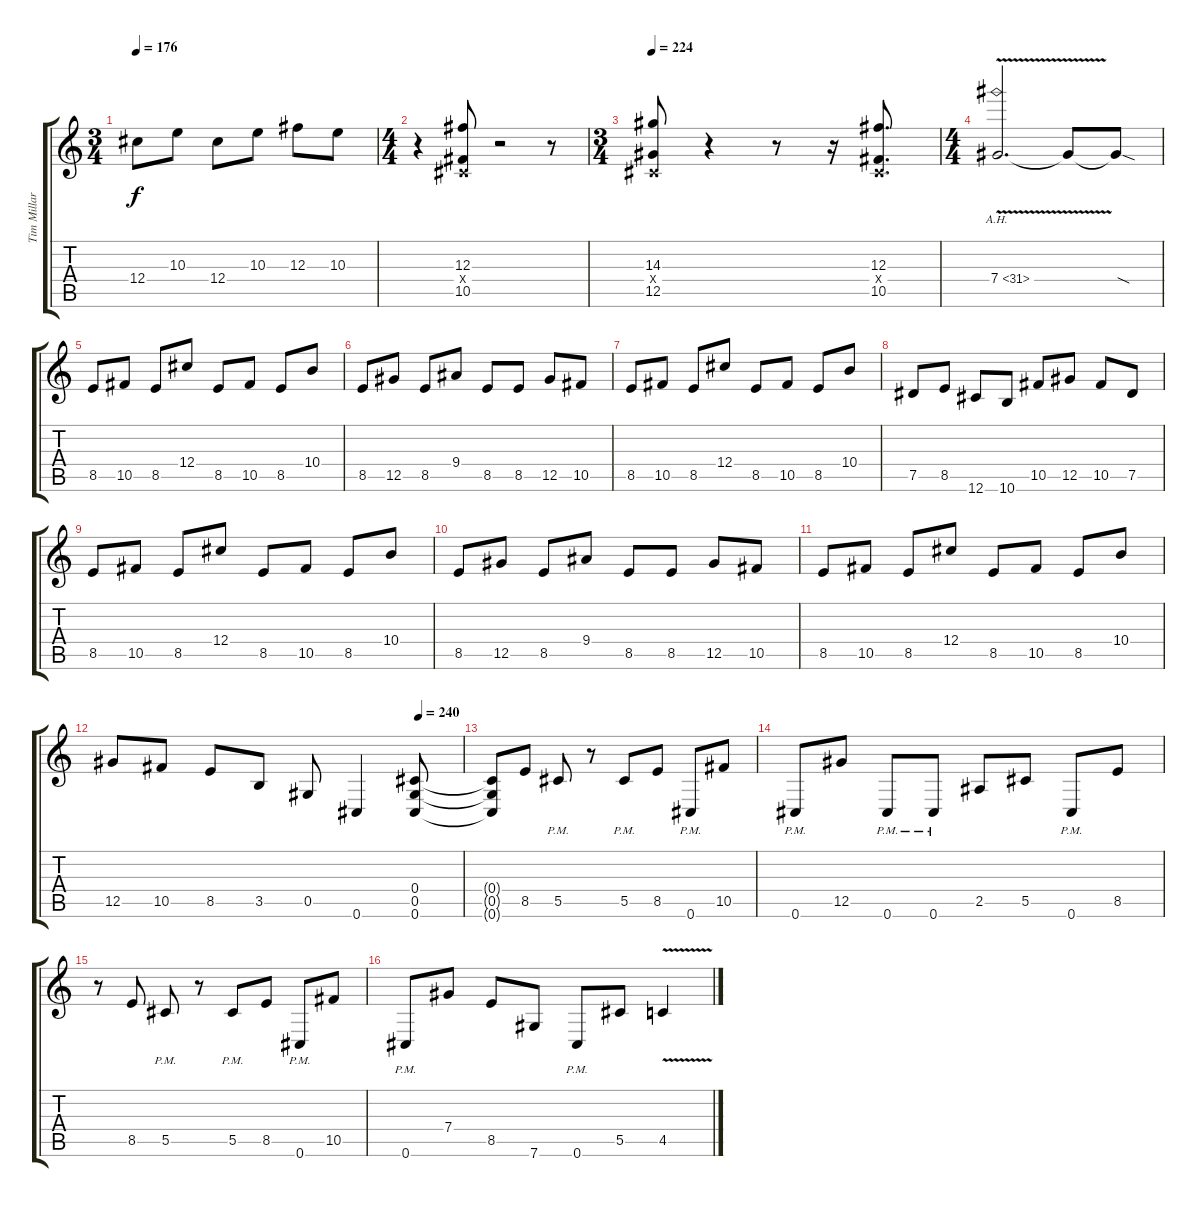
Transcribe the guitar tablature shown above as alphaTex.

\track ("Tim Millar" "Tim Millar") {instrument distortionguitar}
\staff {score tabs}
\tuning (Eb4 Bb3 Gb3 Db3 Ab2 Db2) {hide}
\ts (3 4)
\tempo 176
\clef g2
\ks c
12.4.8{dy f} 10.3.8 12.4.8 10.3.8 12.3.8 10.3.8 |
\ts (4 4)
r.4 (12.3 0.4{x} 10.5).8 r.2 r.8 |
\ts (3 4)
\tempo 224
(14.3 0.4{x} 12.5).8 r.4 r.8 r.16 (12.3 0.4{x} 10.5).8{d} |
\ts (4 4)
7.4{ah 24 v}.2{d} 7.4{t}.8 7.4{sod t}.8 |
8.5.8 10.5.8 8.5.8 12.4.8 8.5.8 10.5.8 8.5.8 10.4.8 |
8.5.8 12.5.8 8.5.8 9.4.8 8.5.8 8.5.8 12.5.8 10.5.8 |
8.5.8 10.5.8 8.5.8 12.4.8 8.5.8 10.5.8 8.5.8 10.4.8 |
7.5.8 8.5.8 12.6.8 10.6.8 10.5.8 12.5.8 10.5.8 7.5.8 |
8.5.8 10.5.8 8.5.8 12.4.8 8.5.8 10.5.8 8.5.8 10.4.8 |
8.5.8 12.5.8 8.5.8 9.4.8 8.5.8 8.5.8 12.5.8 10.5.8 |
8.5.8 10.5.8 8.5.8 12.4.8 8.5.8 10.5.8 8.5.8 10.4.8 |
\tempo (240 0.875)
12.5.8 10.5.8 8.5.8 3.5.8 0.5.8 0.6.4 (0.4 0.5 0.6).8 |
(0.4{t} 0.5{t} 0.6{t}).8 8.5.8 5.5{pm}.8 r.8 5.5{pm}.8 8.5.8 0.6{pm}.8 10.5.8 |
0.6{pm}.8 12.5.8 0.6{pm}.8 0.6{pm}.8 2.5.8 5.5.8 0.6{pm}.8 8.5.8 |
r.8 8.5.8 5.5{pm}.8 r.8 5.5{pm}.8 8.5.8 0.6{pm}.8 10.5.8 |
0.6{pm}.8 7.4.8 8.5.8 7.6.8 0.6{pm}.8 5.5.8 4.5{v}.4
